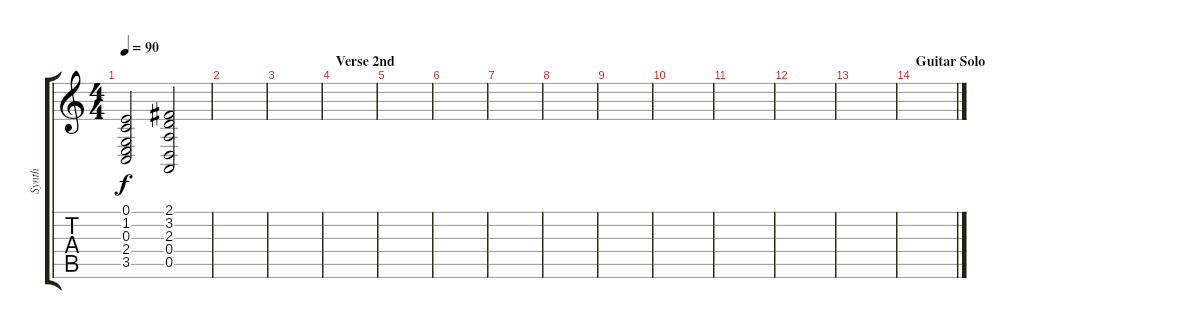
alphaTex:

\track ("Synth" "Synth") {instrument rockorgan}
\staff {score tabs}
\tuning (E4 B3 G3 D3 A2 E2) {hide}
\ts (4 4)
\tempo 90
\clef g2
\ks c
(0.1 1.2 0.3 2.4 3.5).2{dy f} (2.1 3.2 2.3 0.4 0.5).2 |
|
|
\section ("" "Verse 2nd")
|
|
|
|
|
|
|
|
|
|
\section ("" "Guitar Solo")
